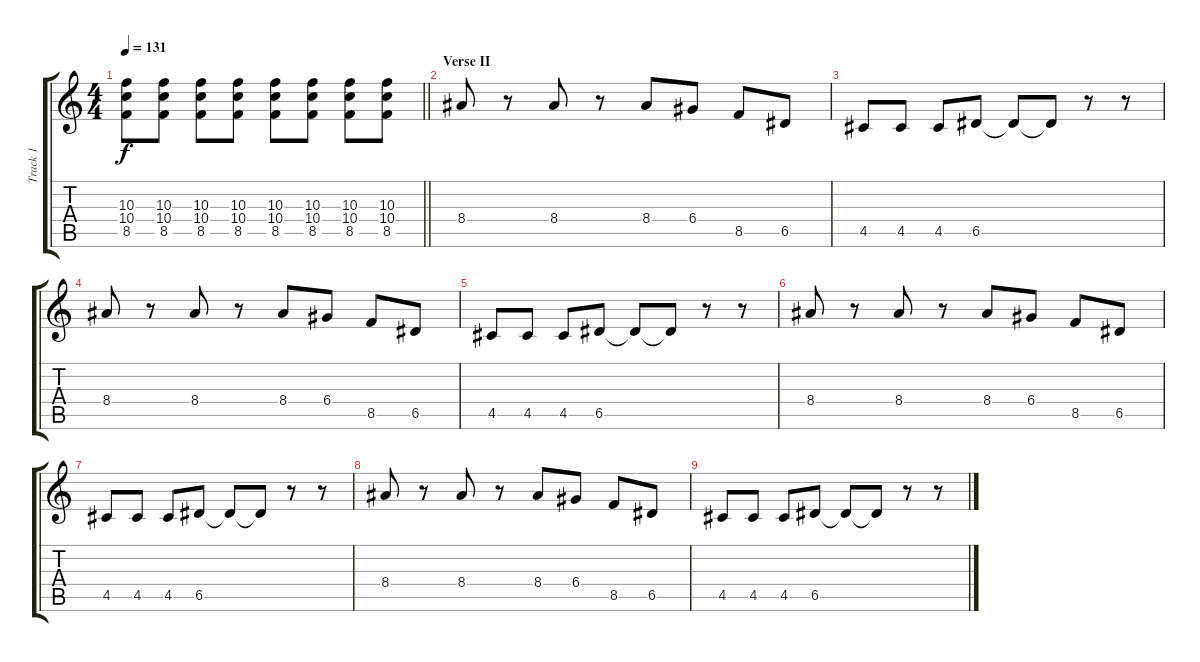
\track ("Track 1" "Track 1") {instrument overdrivenguitar}
\staff {score tabs}
\tuning (E4 B3 G3 D3 A2 E2) {hide}
\ts (4 4)
\tempo 131
\clef g2
\barLineRight lightlight
\ks c
(10.3 10.4 8.5).8{dy f} (10.3 10.4 8.5).8 (10.3 10.4 8.5).8 (10.3 10.4 8.5).8 (10.3 10.4 8.5).8 (10.3 10.4 8.5).8 (10.3 10.4 8.5).8 (10.3 10.4 8.5).8 |
\section ("" "Verse II")
8.4.8 r.8 8.4.8 r.8 8.4.8 6.4.8 8.5.8 6.5.8 |
4.5.8 4.5.8 4.5.8 6.5.8 6.5{t}.8 6.5{t}.8 r.8 r.8 |
8.4.8 r.8 8.4.8 r.8 8.4.8 6.4.8 8.5.8 6.5.8 |
4.5.8 4.5.8 4.5.8 6.5.8 6.5{t}.8 6.5{t}.8 r.8 r.8 |
8.4.8 r.8 8.4.8 r.8 8.4.8 6.4.8 8.5.8 6.5.8 |
4.5.8 4.5.8 4.5.8 6.5.8 6.5{t}.8 6.5{t}.8 r.8 r.8 |
8.4.8 r.8 8.4.8 r.8 8.4.8 6.4.8 8.5.8 6.5.8 |
4.5.8 4.5.8 4.5.8 6.5.8 6.5{t}.8 6.5{t}.8 r.8 r.8
